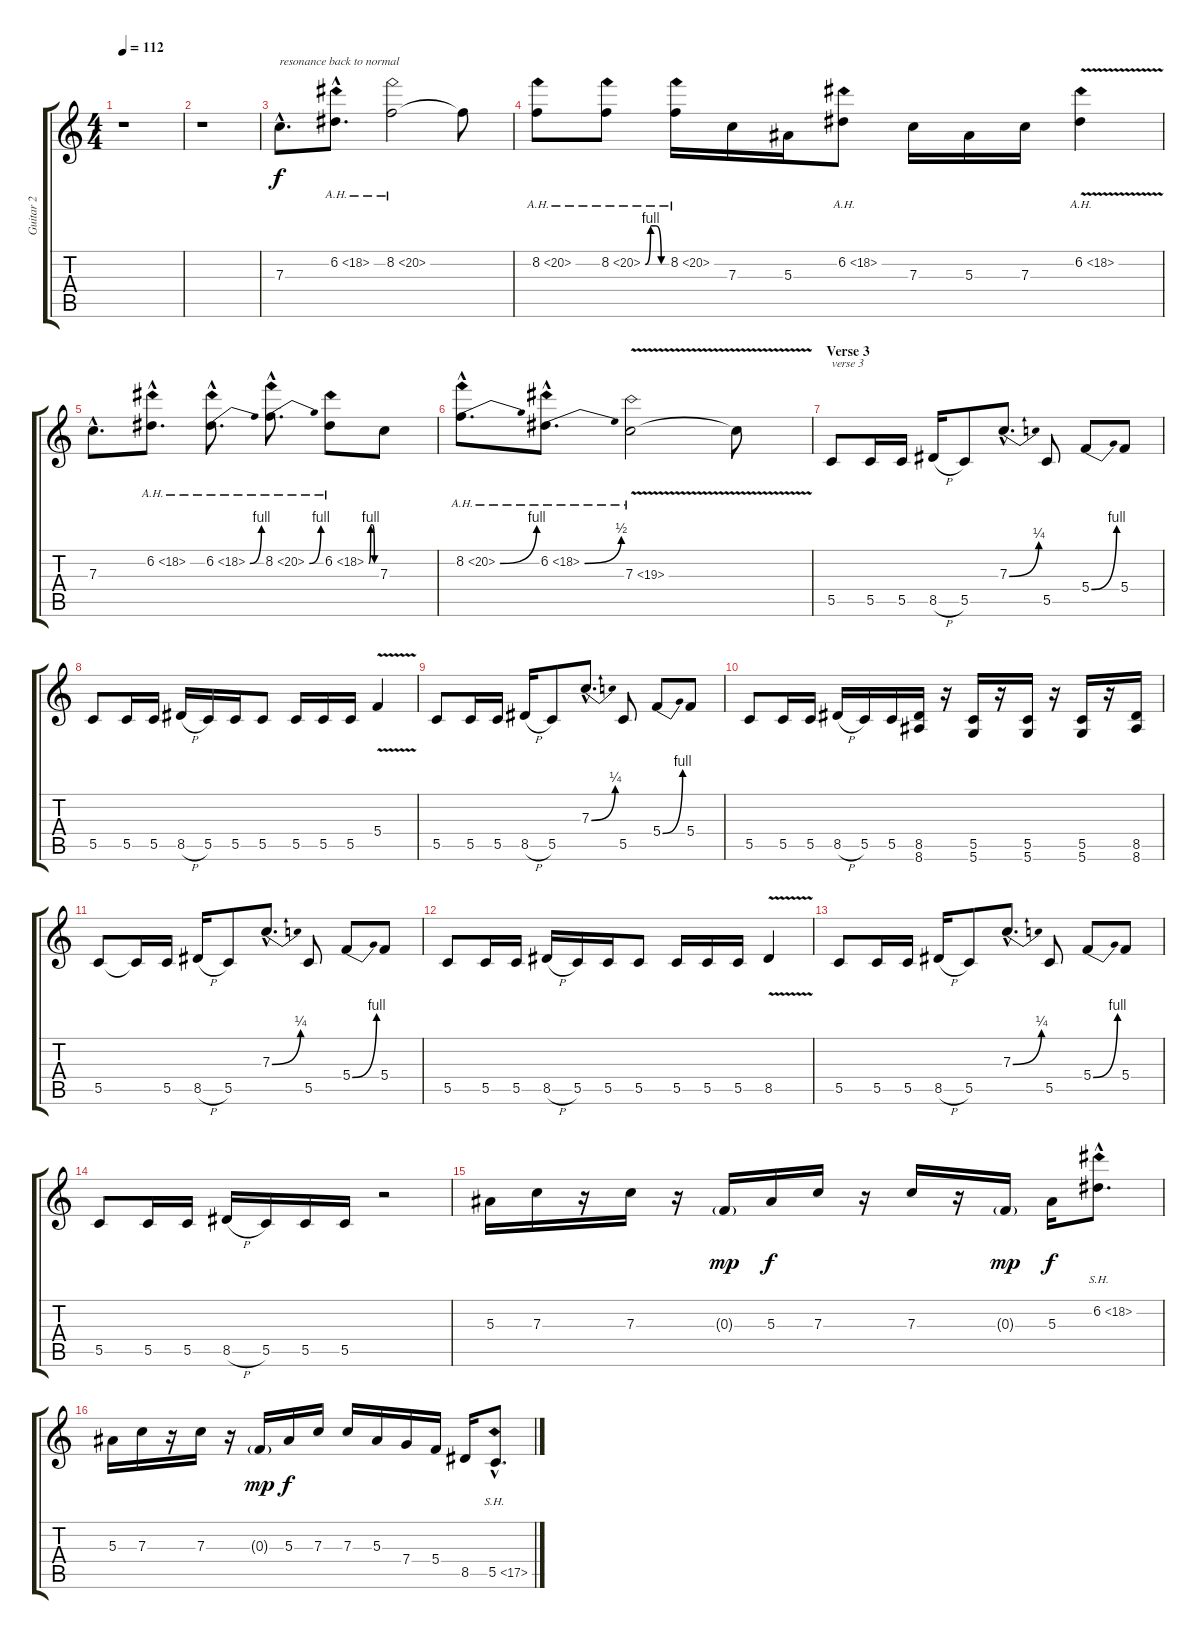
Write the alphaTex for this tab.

\track ("Guitar 2" "Guitar 2") {instrument distortionguitar}
\staff {score tabs}
\tuning (D4 A3 F3 C3 G2 D2) {hide}
\ts (4 4)
\tempo 112
\clef g2
\ks c
r.1{dy f} |
r.1 |
7.3{hac}.8{d txt "resonance back to normal"} 6.2{ah 12 hac}.8{d} 8.2{ah 12}.2 8.2{t}.8 |
8.2{ah 12}.8 8.2{be (custom 0 0 15 4 30 4 45 0 60 0) ah 12}.8 8.2{ah 12}.16 7.3.16 5.3.16 6.2{ah 12}.8 7.3.16 5.3.16 7.3.16 6.2{ah 12 v}.4 |
7.3{hac}.8{d} 6.2{ah 12 hac}.8{d} 6.2{be (bend 0 0 60 4) ah 12 hac}.8{d} 8.2{be (bend 0 0 60 4) ah 12 hac}.8{d} 6.2{be (custom 0 0 15 4 30 4 45 0 60 0) ah 12}.8 7.3.8 |
8.2{be (bend 0 0 60 4) ah 12 hac}.8{d} 6.2{be (bend 0 0 60 2) ah 12 hac}.8{d} 7.3{ah 12 v}.2 7.3{t}.8 |
\section ("" "Verse 3")
5.5.8{txt "verse 3"} 5.5.16 5.5.16 8.5{h}.16 5.5.8 7.3{be (bend 0 0 60 1) hac}.8{d} 5.5.8 5.4{be (bend 0 0 60 4)}.8 5.4.8 |
5.5.8 5.5.16 5.5.16 8.5{h}.16 5.5.16 5.5.16 5.5.8 5.5.16 5.5.16 5.5.16 5.4{v}.4 |
5.5.8 5.5.16 5.5.16 8.5{h}.16 5.5.8 7.3{be (bend 0 0 60 1) hac}.8{d} 5.5.8 5.4{be (bend 0 0 60 4)}.8 5.4.8 |
5.5.8 5.5.16 5.5.16 8.5{h}.16 5.5.16 5.5.16 (8.5 8.6).16 r.16 (5.5 5.6).16 r.16 (5.5 5.6).16 r.16 (5.5 5.6).16 r.16 (8.5 8.6).16 |
5.5.8 5.5{t}.16 5.5.16 8.5{h}.16 5.5.8 7.3{be (bend 0 0 60 1) hac}.8{d} 5.5.8 5.4{be (bend 0 0 60 4)}.8 5.4.8 |
5.5.8 5.5.16 5.5.16 8.5{h}.16 5.5.16 5.5.16 5.5.8 5.5.16 5.5.16 5.5.16 8.5{v}.4 |
5.5.8 5.5.16 5.5.16 8.5{h}.16 5.5.8 7.3{be (bend 0 0 60 1) hac}.8{d} 5.5.8 5.4{be (bend 0 0 60 4)}.8 5.4.8 |
5.5.8 5.5.16 5.5.16 8.5{h}.16 5.5.16 5.5.16 5.5.16 r.2 |
5.3.16 7.3.16 r.16 7.3.16 r.16 0.3{g}.16{dy mp} 5.3.16{dy f} 7.3.16 r.16 7.3.16 r.16 0.3{g}.16{dy mp} 5.3.16{dy f} 6.2{sh 12 hac}.8{d} |
5.3.16 7.3.16 r.16 7.3.16 r.16 0.3{g}.16{dy mp} 5.3.16{dy f} 7.3.16 7.3.16 5.3.16 7.4.16 5.4.16 8.5.16 5.5{sh 12 hac}.8{d}
